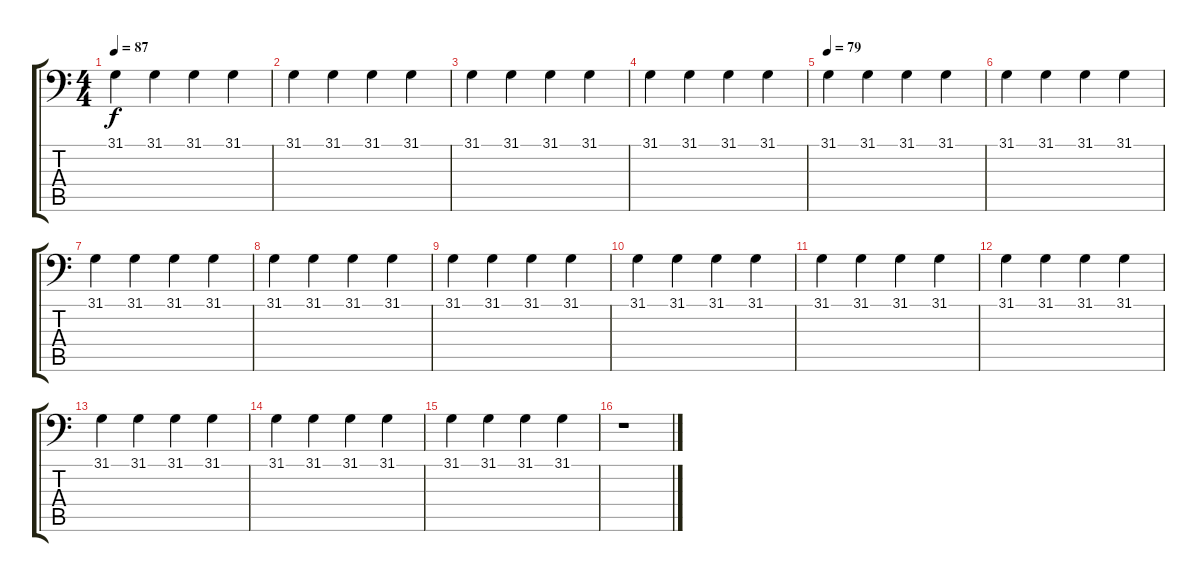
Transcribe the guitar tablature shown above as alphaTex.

\track "" {instrument acousticgrandpiano}
\staff {score tabs}
\tuning (C-1 C-1 C-1 C-1 C-1 C-1) {hide}
\ts (4 4)
\tempo 87
\clef f4
\ks c
31.1.4{dy f} 31.1.4 31.1.4 31.1.4 |
31.1.4 31.1.4 31.1.4 31.1.4 |
31.1.4 31.1.4 31.1.4 31.1.4 |
31.1.4 31.1.4 31.1.4 31.1.4 |
\tempo 79
31.1.4 31.1.4 31.1.4 31.1.4 |
31.1.4 31.1.4 31.1.4 31.1.4 |
31.1.4 31.1.4 31.1.4 31.1.4 |
31.1.4 31.1.4 31.1.4 31.1.4 |
31.1.4 31.1.4 31.1.4 31.1.4 |
31.1.4 31.1.4 31.1.4 31.1.4 |
31.1.4 31.1.4 31.1.4 31.1.4 |
31.1.4 31.1.4 31.1.4 31.1.4 |
31.1.4 31.1.4 31.1.4 31.1.4 |
31.1.4 31.1.4 31.1.4 31.1.4 |
31.1.4 31.1.4 31.1.4 31.1.4 |
r.1
